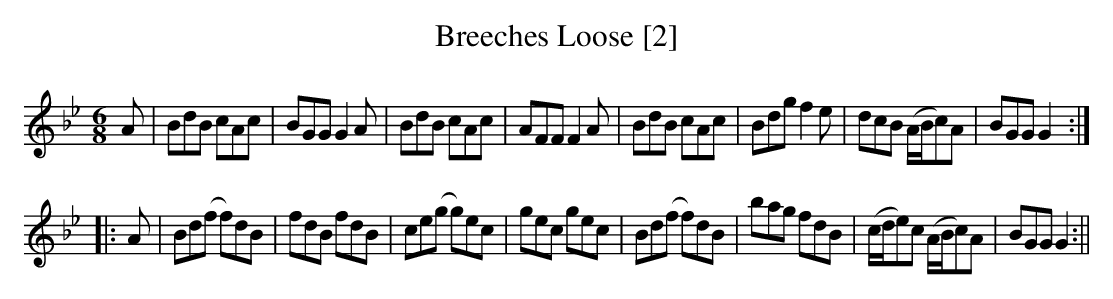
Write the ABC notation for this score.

X:1
T:Breeches Loose [2]
M:6/8
L:1/8
K:Gmin
A|BdB cAc|BGG G2A|BdB cAc|AFF F2A|BdB cAc|Bdg f2e|dcB (A/B/c)A|BGG G2:|
|:A|Bd(f f)dB|fdB fdB|ce(g g)ec|gec gec|Bd(f f)dB|bag fdB|(c/d/e)c (A/B/c)A|BGG G2:||
